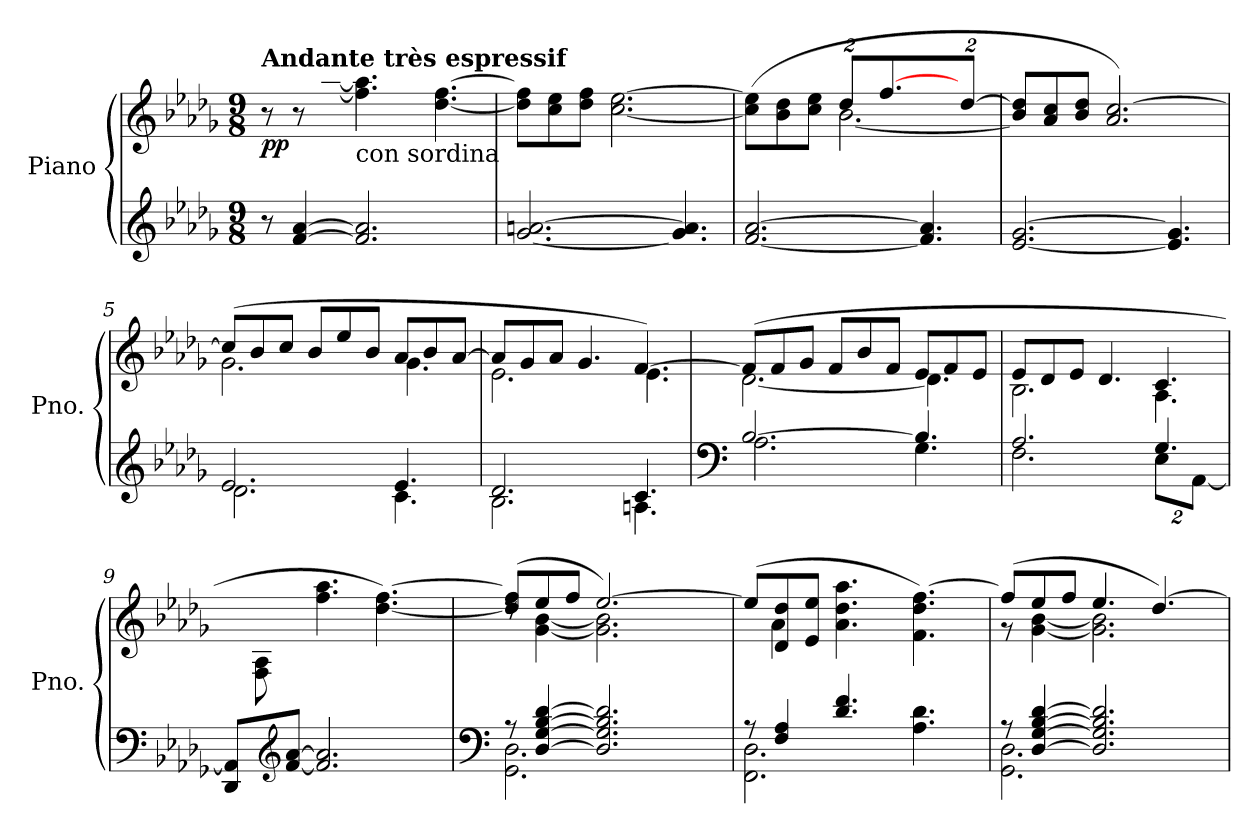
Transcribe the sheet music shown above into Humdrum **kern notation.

**kern	**kern	**dynam
*part1	*part1	*part1
*staff2	*staff1	*staff1/2
*I"Piano	*	*
*I'Pno.	*	*
*clefG2	*clefG2	*
*k[b-e-a-d-g-]	*k[b-e-a-d-g-]	*
*M9/8	*M9/8	*
=1	=1	=1
*^	*^	*
!	!	!LO:TX:a:B:t=Andante très espressif	!	!
!	!	!	!	!LO:DY:b
8r	8ryy	8r	4ryy	pp
(>[4f/ [4a-/	8f/yy 8a-/yyL	8r	.	.
.	8ryy	(8ryy	[8ff\ [8aa-\J	.
!	!	!LO:TX:b:t=con sordina	!	!
2.f/] 2.a-/]	4rgyy	4.ff\] 4.aa-\]	2.ryy	.
.	2ryy	.	.	.
.	.	[4.dd-\ [4.ff\	.	.
*v	*v	*	*	*
*	*v	*v	*
=2	=2	=2
[2.g-/ [2.an/	8dd-\] 8ff\]L	.
.	8cc\ 8ee-\	.
.	8dd-\ 8ff\J	.
.	[2.cc\ [2.ee-\)	.
4.g-/] 4.a/]	.	.
=3	=3	=3
*	*^	*
[2.f/ [2.a-/	(>8cc\] 8ee-\]L	4.ryy	.
.	8b-\ 8dd-\	.	.
.	8cc\ 8ee-\J	.	.
*	*Xbrackettup	*	*
.	16%3dd-/L	[2.b-\	.
.	[4.ff/	.	.
4.f/] 4.a-/]	.	.	.
.	[16%3dd-/J	.	.
*	*v	*v	*
!!LO:LB:g=z
=4	=4	=4
[2.e-/ [2.g-/	8b-/] 8dd-/]L	.
.	8a-/ 8cc/	.
.	8b-/ 8dd-/J	.
.	2.a-/ [2.cc/)	.
4.e-/] 4.g-/]	.	.
=5	=5	=5
*^	*^	*
2.e-/	2.d-\	(>8cc/L]	2.g-\	.
.	.	8b-/	.	.
.	.	8cc/J	.	.
.	.	8b-/L	.	.
.	.	8ee-/	.	.
.	.	8b-/J	.	.
4.e-/	4.c\	8a-/L	4.g-\	.
.	.	8b-/	.	.
.	.	[8a-/J	.	.
=6	=6	=6	=6	=6
2.d-/	2.B-\	8a-/L]	2.e-\	.
.	.	8g-/	.	.
.	.	8a-/J	.	.
.	.	4.g-/	.	.
4.c/	4.An\	[4.f/)	4.e-\	.
=7	=7	=7	=7	=7
*clefF4	*	*	*	*
[2.B-/	2.A-\	(>8f/L]	[2.d-\	.
.	.	8f/	.	.
.	.	8g-/J	.	.
.	.	8f/L	.	.
.	.	8b-/	.	.
.	.	8f/J	.	.
4.B-/]	4.G-\	8e-/L	4.d-\]	.
.	.	8f/	.	.
.	.	8e-/J	.	.
!!LO:LB:g=z	!!
=8	=8	=8	=8	=8
2.A-/	2.F\	8e-/L	2.B-\	.
.	.	8d-/	.	.
.	.	8e-/J	.	.
.	.	4.d-/	.	.
*	*Xbrackettup	*	*	*
4.G-/	16%3E-\L	4.c/	4.A-\	.
.	[16%3AA-\J	.	.	.
=9	=9	=9	=9	=9
8DD-/ 8AA-/]L	1ryy	4.ryy	8ryy	.
8ryy	.	.	8F\ 8A-\	.
*clefG2	*	*	*	*
[8f/ [8a-/J	.	.	2..ryy	.
2.f/] 2.a-/]	.	4.ff\ 4.aa-\	.	.
.	.	[4.dd-\ [4.ff\)	.	.
.	8ryy	.	.	.
=10	=10	=10	=10	=10
*clefF4	*	*	*	*
8r	2.GG-\ 2.D-\	(>8dd-/] 8ff/]L	8rdd	.
[4D-/ [4G-/ [4B-/ [4d-/	.	8ee-/	[4g-\ [4b-\	.
.	.	8ff/J	.	.
2.D-/] 2.G-/] 2.B-/] 2.d-/]	.	[2.ee-/)	2.g-\] 2.b-\]	.
.	4ryy	.	.	.
.	8ryy	.	.	.
=11	=11	=11	=11	=11
8r	2.FF\ 2.D-\	(>8ee-/L]	8ryy	.
4F/ 4A-/	.	8d-/ 8dd-/	4a-\	.
.	.	8e-/ 8ee-/J	.	.
4.d-/ 4.f/	.	4.a-\ 4.dd-\ 4.aa-\	4ryy	.
.	.	.	2ryy	.
4.A-\ 4.d-\	4ryy	4.f\ 4.dd-\ [4.ff\)	.	.
.	8ryy	.	.	.
!!LO:LB:g=z	!!
=12	=12	=12	=12	=12
8r	2.GG-\ 2.D-\	(>8ff/L]	8r	.
[4D-/ [4G-/ [4B-/ [4d-/	.	8ee-/	[4g-\ [4b-\	.
.	.	8ff/J	.	.
2.D-/] 2.G-/] 2.B-/] 2.d-/]	.	4.ee-/	2.g-\] 2.b-\]	.
.	4ryy	[4.dd-/)	.	.
.	8ryy	.	.	.
*v	*v	*	*	*
*	*v	*v	*
=	=	=
*-	*-	*-
